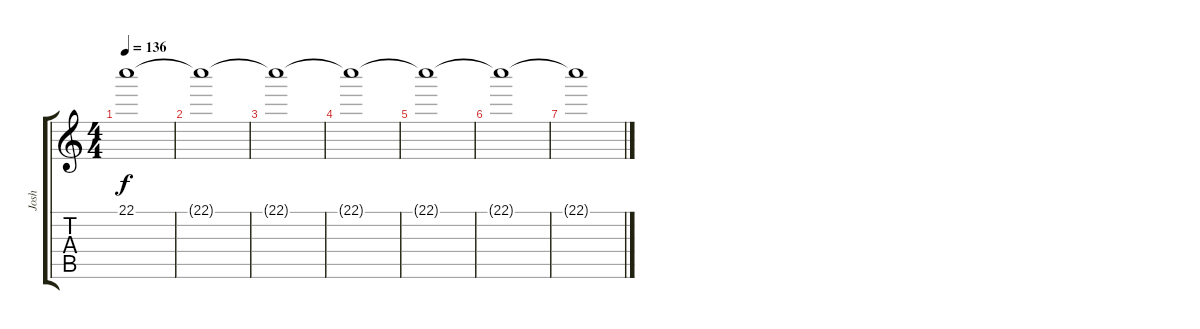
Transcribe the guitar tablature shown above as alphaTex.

\track ("Josh" "Josh") {instrument distortionguitar}
\staff {score tabs}
\tuning (D4 A3 F3 C3 G2 C2) {hide}
\ts (4 4)
\tempo 136
\clef g2
\ks c
22.1{t}.1{dy f balance 10} |
22.1{t}.1{balance 12} |
22.1{t}.1{balance 14} |
22.1{t}.1{balance 5} |
22.1{t}.1{balance 14} |
22.1{t}.1{balance 4} |
22.1{t}.1{balance 12}
